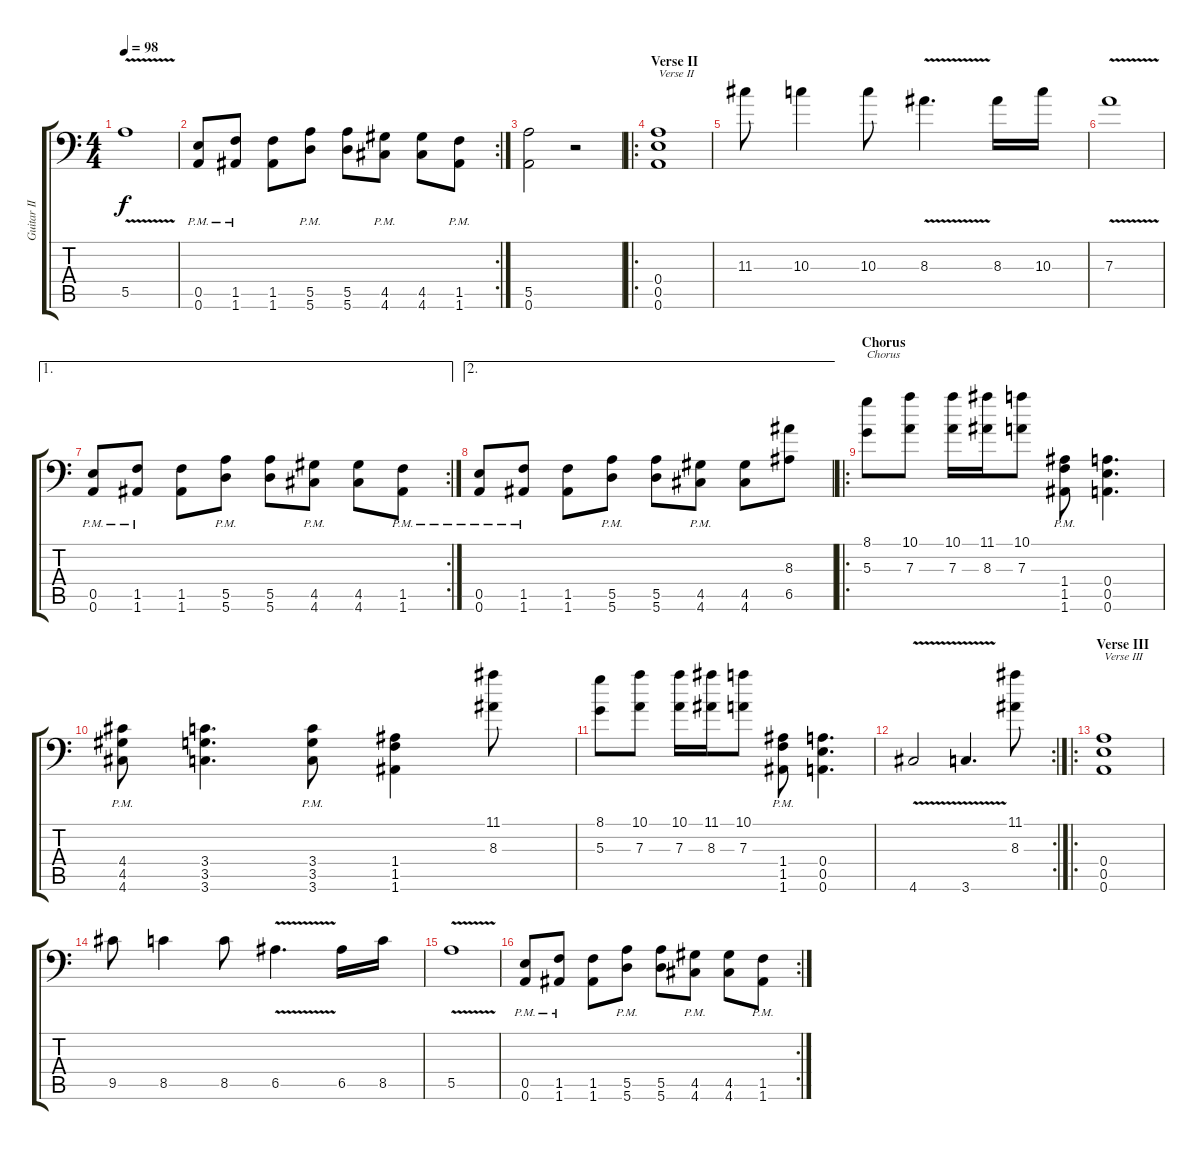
\track ("Guitar II [Dallas Toler-Wade]" "Guitar II ") {instrument distortionguitar}
\staff {score tabs}
\tuning (B3 Gb3 D3 A2 E2 A1) {hide}
\ts (4 4)
\tempo 98
\clef f4
\ks c
5.5{v}.1{dy f} |
\rc 2
(0.5{pm} 0.6{pm}).8 (1.5{pm} 1.6{pm}).8 (1.5 1.6).8 (5.5{pm} 5.6{pm}).8 (5.5 5.6).8 (4.5{pm} 4.6{pm}).8 (4.5 4.6).8 (1.5{pm} 1.6{pm}).8 |
(5.5 0.6).2 r.2 |
\ro
\section ("" "Verse II")
(0.4 0.5 0.6).1{txt "Verse II"} |
11.3.8 10.3.4 10.3.8 8.3{v}.4{d} 8.3.16 10.3.16 |
7.3{v}.1 |
\ae 1
\rc 2
(0.5{pm} 0.6{pm}).8 (1.5{pm} 1.6{pm}).8 (1.5 1.6).8 (5.5{pm} 5.6{pm}).8 (5.5 5.6).8 (4.5{pm} 4.6{pm}).8 (4.5 4.6).8 (1.5{pm} 1.6{pm}).8 |
\ae 2
(0.5{pm} 0.6{pm}).8 (1.5{pm} 1.6{pm}).8 (1.5 1.6).8 (5.5{pm} 5.6{pm}).8 (5.5 5.6).8 (4.5{pm} 4.6{pm}).8 (4.5 4.6).8 (8.3 6.5).8 |
\ro
\section ("" "Chorus")
(8.1 5.3).8{txt "Chorus"} (10.1 7.3).8 (10.1 7.3).16 (11.1 8.3).16 (10.1 7.3).8 (1.4{pm} 1.5{pm} 1.6{pm}).8 (0.4 0.5 0.6).4{d} |
(4.4{pm} 4.5{pm} 4.6{pm}).8 (3.4 3.5 3.6).4{d} (3.4{pm} 3.5{pm} 3.6{pm}).8 (1.4 1.5 1.6).4 (11.1 8.3).8 |
(8.1 5.3).8 (10.1 7.3).8 (10.1 7.3).16 (11.1 8.3).16 (10.1 7.3).8 (1.4{pm} 1.5{pm} 1.6{pm}).8 (0.4 0.5 0.6).4{d} |
\rc 2
4.6{v}.2 3.6{v}.4{d} (11.1 8.3).8 |
\ro
\section ("" "Verse III")
(0.4 0.5 0.6).1{txt "Verse III"} |
9.5.8 8.5.4 8.5.8 6.5{v}.4{d} 6.5.16 8.5.16 |
5.5{v}.1 |
\rc 2
(0.5{pm} 0.6{pm}).8 (1.5{pm} 1.6{pm}).8 (1.5 1.6).8 (5.5{pm} 5.6{pm}).8 (5.5 5.6).8 (4.5{pm} 4.6{pm}).8 (4.5 4.6).8 (1.5{pm} 1.6{pm}).8
